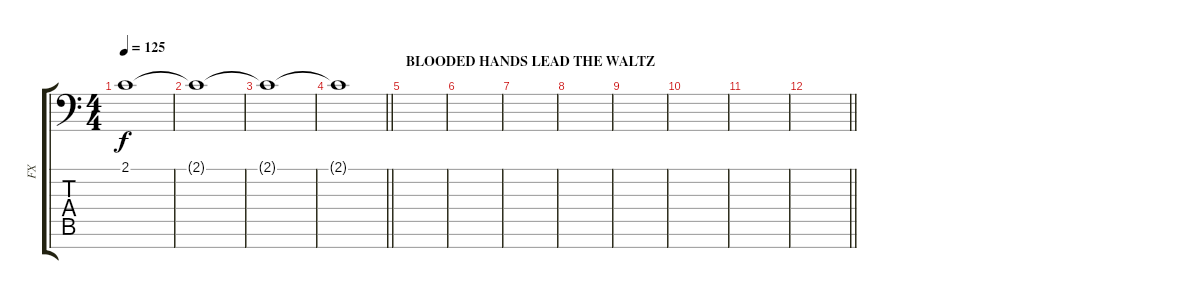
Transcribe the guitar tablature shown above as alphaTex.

\track ("FX" "FX") {instrument fx7echoes}
\staff {score tabs}
\tuning (Bb3 F3 Db3 Ab2 Eb2 Bb1 F1) {hide}
\ts (4 4)
\tempo 125
\clef f4
\ks c
2.1.1{dy f} |
2.1{t}.1 |
2.1{t}.1 |
\barLineRight lightlight
2.1{t}.1 |
\section ("" "BLOODED HANDS LEAD THE WALTZ")
|
|
|
|
|
|
|
\barLineRight lightlight
